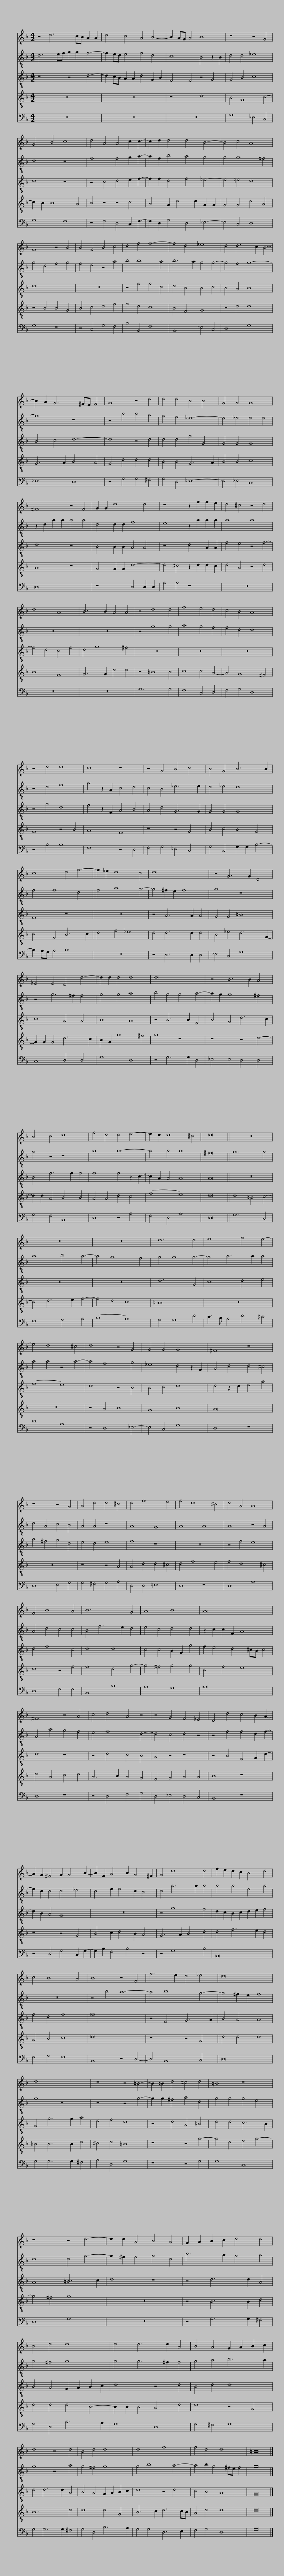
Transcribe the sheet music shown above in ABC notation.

X:1
%%score 1 2 3 4 5
L:1/8
M:4/2
I:linebreak $
K:F
V:1 treble
V:2 treble-8
V:3 treble-8
V:4 treble-8
V:5 bass
V:1
 z4 d6 cB A2 A2 | d4 c4 A4 B4- | B2 AG A4 B8 | z8 z4 G4 |$ G4 B4 c8 | %5
 d4 A4 A4 c2 c2- | c2 d2 d4 d4 B4- | B4 c4 A8 | G8 z4 B4 |$ B4 G4 B4 c4 | %10
 d4 f4 f8- | f4 d4 _e8 | d4 d6 c2 B4- | B2 A2 G6 ^FE F4 | G8 z4 d4 |$ %15
 d4 d4 B4 B4 | G4 G4 G8 |$ ^F8 z4 F4 | G2 G2 d8 d4 | z8 z2 f2 f2 e2 | %20
 d4 ^c4 z4 d4 | d8 A8 |$ B6 B2 A4 A4 | z4 d8 d4 | f8 e4 d4 |$ %25
 c4 B4 A8 | z4 d4 d8 | c8 z8 | z4 G4 B4 c4 | B4 G4 B6 B2 | %30
 c8 d4 f4- |$ f2 _e2 d8 c4 | d16 |$ z4 G6 G2 D4 | _E4 E4 D4 d4- | %35
 d2 d2 d4 d8 | d16 | z4 B6 B2 A4 |$ B4 c4 d8 | f4 d4 d4 e4- | %40
 e2 d2 d8 ^c4 | d16 ||$ z16 | z16 | z16 | %45
 d12 d4 | e8 f4 e4- | e4 d8 ^c4 | d8 z4 G4 |$ G4 G4 G8 | %50
 ^F8 z8 |$ z8 z4 G4 | A4 d4 d4 ^c4 | d4 f8 e4 | f4 d8 ^c4 | %55
 d4 A4 A8 | F4 B8 A4 |$ B12 G4 | A8 B8 | A16 |$ %60
 ^F8 z4 A4 | c4 d4 A4 z4 | z4 G4 F4 _E4 | D4 d4 c4 B2 A2- | A2 G2 ^F4 G2 G4 B2- | %65
 B2 F2 A4 B2 G4 ^F2 |$ G4 d8 d4 | f2 e2 d2 c2 B4 d4 | c4 B8 A4 |$ B8 z4 F4 | %70
 f6 e2 d4 _e4 | d16 | d16 | z8 z4 =B4- |$ B2 =B2 d4 ^c4 d4 | %75
 =B8 z8 | z8 z4 d4- | d2 d2 A4 B4 A4 |$ G2 A2 B2 c2 d4 d4 | B4 d4 d8 | %80
 d4 d6 d2 A4 | B4 A4 G2 A2 B2 c2 | d8 z4 d4 |$ B4 d4 d8 | d8 f8 | %85
 f4 d4 d8 | =B16 |] %87
V:2
 d6 ef g2 g2 f4- | f2 ed e4 f4 d4 | c8 B4 z2 B2 | d4 d4 _e8 |$ d8 z8 | %5
 f8 f4 g2 a2- | a2 f2 b4 a4 g4 | g4 g8 ^f4 | g4 d4 f4 g4 |$ f4 e4 z4 a4 | %10
 b4 b8 a4 | b6 a2 g4 g4- | g4 f4 g8- | g8 z8 | z4 b4 b4 a4 |$ %15
 g4 f4 _e8- | e4 _e4 e4 e4 |$ z2 d2 a2 a2 a4 a4 | d4 d2 d2 f8 | e8 z2 a2 a2 a2 | %20
 a8 a8 | z16 |$ z16 | z4 g8 g4 | a8 g4 f4 |$ %25
 f4 d4 d8 | z4 d4 f8 | a4 z2 A2 c4 d4 | c4 B4 _e6 e2 | d4 _e4 d8 | %30
 f4 f8 d4 |$ f4 a8 g4- | g4 ^f2 e2 f8 |$ g8 z8 | z4 g6 ^f2 f4 | %35
 g4 g4 a8 | b4 g4 g4 a4- | a2 g2 g8 ^f4 |$ g4 z4 z8 | a8 a8- | %40
 a4 a4 a8 | ^f16 ||$ g12 g4 | a8 b4 a4- | a4 g8 f4 | %45
 g4 g8 g4- | g4 a6 a2 a4 | a4 a4 z4 a4- | a4 f8 g4 |$ _e8 d4 z2 G2 | %50
 A4 d4 d4 ^c4 |$ d4 A4 c4 B4 | A4 A4 z8 | A8 G8 | A8 A8 | %55
 A8 z4 A4 | A4 d4 c4 c4 |$ B4 f6 e2 d4 | e4 c4 d4 d4 | z2 c2 c2 F2 A8 |$ %60
 A4 a4 g4 f4 | e4 f8 d4- | d4 c4 d4 z4 | z4 f4 f4 d2 f2- | f2 d2 d4 d4 _e4 | %65
 d4 f2 f4 d2 c4 |$ d4 b6 b2 b4 | b4 b4 f4 b4 | z16 |$ z4 b4 a8- | %70
 a4 b8 g4- | g4 ^f2 e2 f8 | g8 z8 | z8 z4 g4- |$ g2 g2 ^f4 a4 d4 | %75
 g4 g4 g4 e4 | d8 d4 g4- | g2 ^f2 f4 g4 d4 |$ b6 a2 g4 a4 | g4 ^f4 g8 | %80
 g4 g6 ^f2 f4 | g4 a4 b6 a2 | g8 z4 a4 |$ g4 ^f4 g8 | g4 b8 a4- | %85
 a4 b2 g4 ^fe f4 | g16 |] %87
V:3
 z8 z4 d4- | d2 cB A2 A2 d4 G2 B2 | F4 F4 z4 G4 | G4 B4 c8 |$ d8 z8 | %5
 z4 c4 d4 e2 f2- | f2 f2 d4 f4 _e4- | e4 =e4 d8 | d16 |$ z16 | %10
 z4 f4 f4 c4 | d4 B4 B4 c4 | B4 A4 B8 | B4 c4 d8- | d8 z4 d4 |$ %15
 d4 d4 g4 G4 | G4 G4 G8 |$ d8 z8 | B4 B2 B2 A4 A4 | z8 d4 A2 A2 | %20
 f4 e4 z4 f4- | f4 d4 c4 f4 |$ d4 g8 ^f4 | z16 | z16 |$ %25
 z16 | z4 g4 d8 | f4 z2 F2 A4 B4 | A4 d4 G6 G2 | G4 G4 G8 | %30
 F8 z8 |$ z16 | z4 A6 A2 A4 |$ G4 G4 =B8 | c8 A4 A4 | %35
 B8 A8 | z4 B6 B2 F4 | B4 G4 d6 c2 |$ B4 f6 f2 f4 | f8 f4 z2 c2- | %40
 c2 A2 A4 A8 | A16 ||$ z16 | z16 | z16 | %45
 d12 G4 | c8 d4 e4 | (f8 e8) | d8 z4 B4 |$ B4 c4 d8 | %50
 d4 z2 d2 e4 a4 |$ a4 ^f4 g4 d4 | e4 d4 e8 | f8 z8 | z16 | %55
 z4 f4 e8 | d4 f8 c4 |$ d8 d8 | c4 c4 B2 G2 g4 | f2 e4 d4 ^cB c4 |$ %60
 d8 z8 | z4 d4 c4 B4 | A4 z4 z8 | z4 B4 F4 G2 d2- | d2 B2 A4 G8 | %65
 z16 |$ z4 g8 f4 | d2 c2 B2 c2 d2 e2 f4 | f4 d4 f8 |$ f16 | %70
 z4 F4 G6 A2 | B4 A4 A8 | G4 g6 g2 a4 | e4 f4 d8 |$ z4 d4 A4 =B4 | %75
 d4 d4 c6 B2 | A8 =B6 c2 | d8 z8 |$ z4 d6 d2 A4 | B4 A4 G2 A2 B2 c2 | %80
 d8 z4 d4 | B4 d4 d8 | d4 d6 d2 A4 |$ B4 A4 G2 A2 B2 c2 | d8 z4 d4 | %85
 c4 B4 A8 | G16 |] %87
V:4
 z16 | z16 | z8 d8 | B4 G8 c4- |$ c2 B2 B8 A4 | %5
 B4 z4 z4 c4 | A4 G2 d4 d2 G2 G2 | G4 G4 d4 A4 | z4 B4 B4 G4 |$ B4 c4 d4 f4 | %10
 f4 d4 c8 | B4 F4 G8 | z4 d4 d8 | G6 A2 B4 A4 | G4 d4 d4 d4 |$ %15
 B4 B4 G6 A2 | B4 B4 c8 |$ A8 z8 | G4 G2 G2 d8- | d4 ^c4 z2 d2 d2 c2 | %20
 d4 A4 z4 d4 | B8 F8 |$ G6 G2 d4 d4 | z4 =B8 B4 | c8 c4 A4- |$ %25
 A4 G8 ^F4 | G8 z4 B4 | A8 F8 | z8 z4 G4 | B4 c4 B4 G4 | %30
 c4 F4 B6 c2 |$ d4 f4 _e8 | d4 d6 d2 d4 |$ B4 _e4 d6 G2- | G2 G2 G4 d6 c2 | %35
 B2 G2 g8 ^f4 | g8 z8 | z8 z4 d4- |$ d2 d2 A4 B4 B4 | A4 A4 d4 c4 | %40
 (f8 e8) | d16 ||$ d8 =B4 c4- | c4 d6 e2 f4- | f4 d4 c8 | %45
 =B16 | z16 | z16 | z4 A4 B8 |$ G8 B8 | %50
 A16 |$ z16 | z8 z4 A4 | A4 d4 d4 ^c4 | d4 f8 e4 | %55
 f4 d8 ^c4 | d8 z4 f4 |$ f8 d4 g4- | g4 ^f4 g4 g4 | c4 f4 e8 |$ %60
 d4 A4 c4 d4 | A6 B2 A4 G4 | F4 G4 A4 A4 | B8 z8 | z8 z4 G4 | %65
 B4 c2 d4 B2 A4 |$ G6 A2 B4 d4 | d4 f6 e2 d4 | A4 B4 c8 |$ d16 | %70
 z8 z4 G4 | d4 d4 d8 | =B4 B6 B2 d4 | ^c4 d4 =B8 |$ z8 z4 g4- | %75
 g4 d4 e4 g4- | g4 ^f4 g8 | z16 |$ z4 B6 B2 d4 | d4 d4 d4 B4- | %80
 B2 B2 B4 A4 d4 | d8 z4 G4 | B12 d4 |$ d8 d4 G4 | B6 c2 d6 cB | %85
 A4 d4 d8 | d16 |] %87
V:5
 z16 | z16 | z16 | G,8 _E,4 C,4 |$ G,8 F,8 | %5
 z4 F,4 D,4 C,2 F,2- | F,2 D,2 G,4 D,4 _E,4- | E,4 C,4 D,8 | G,8 z8 |$ z4 C,4 G,4 F,4 | %10
 B,4 B,,4 F,8 | B,,8 _E,4 C,4 | D,8 G,8 | _E,8 D,8 | z4 G,4 G,4 ^F,4 |$ %15
 G,4 D,4 _E,8- | E,4 _E,4 C,8 |$ D,16 | z8 D,4 D,2 D,2 | A,4 A,4 z8 | %20
 z16 | z16 |$ z16 | G,12 G,4 | F,8 C,4 D,4 |$ %25
 F,4 G,4 D,8 | z4 B,4 B,8 | F,8 z4 D,4 | F,4 G,4 _E,4 C,4 | G,4 C,4 G,2 G,2 B,4- | %30
 B,2 A,G, A,4 B,8 |$ z16 | z4 D,6 D,2 D,4 |$ _E,4 C,4 G,8 | C,8 D,4 D,4 | %35
 G,8 D,8 | z4 G,6 G,2 D,4 | _E,4 E,4 D,4 D,4 |$ G,4 F,4 B,,8 | D,8 z4 A,4 | %40
 F,4 D,4 A,8 | D,16 ||$ G,12 C,4 | F,8 G,4 A,4 | (B,8 A,8) | %45
 G,4 G,8 D4 | C3 B, A,4 D4 ^C4 | D8 A,8 | z4 D,8 _E,4- |$ E,4 C,4 G,8 | %50
 D,8 z8 |$ D,8 E,4 G,4 | G,4 ^F,4 G,4 A,4 | D,4 D,4 =E,8 | D,8 z8 | %55
 D,8 A,8 | D,8 F,4 F,4 |$ B,,8 B,8 | A,8 G,8 | A,16 |$ %60
 D,8 z8 | z4 D,4 F,4 G,4 | D,4 _E,4 D,4 C,4 | B,,8 z8 | z4 D,4 G,4 C,2 G,2- | %65
 G,2 B,2 F,4 B,4 z4 |$ z4 G,8 B,4 | B,,16 | F,4 G,4 F,8 |$ B,,8 z4 D,4- | %70
 D,4 B,,8 C,4 | D,16 | G,4 G,6 G,2 ^F,4 | A,4 D,4 G,8 |$ z8 z4 G,4 | %75
 G,8 C,8 | D,8 G,8 | z16 |$ z4 G,6 G,2 ^F,4 | G,4 D,4 B,6 A,2 | %80
 G,8 D,8 | G,4 ^F,4 G,8 | G,4 G,6 G,2 ^F,4 |$ G,4 D,4 B,6 A,2 | G,4 G,4 D,6 E,2 | %85
 F,4 G,4 D,8 | G,16 |] %87
